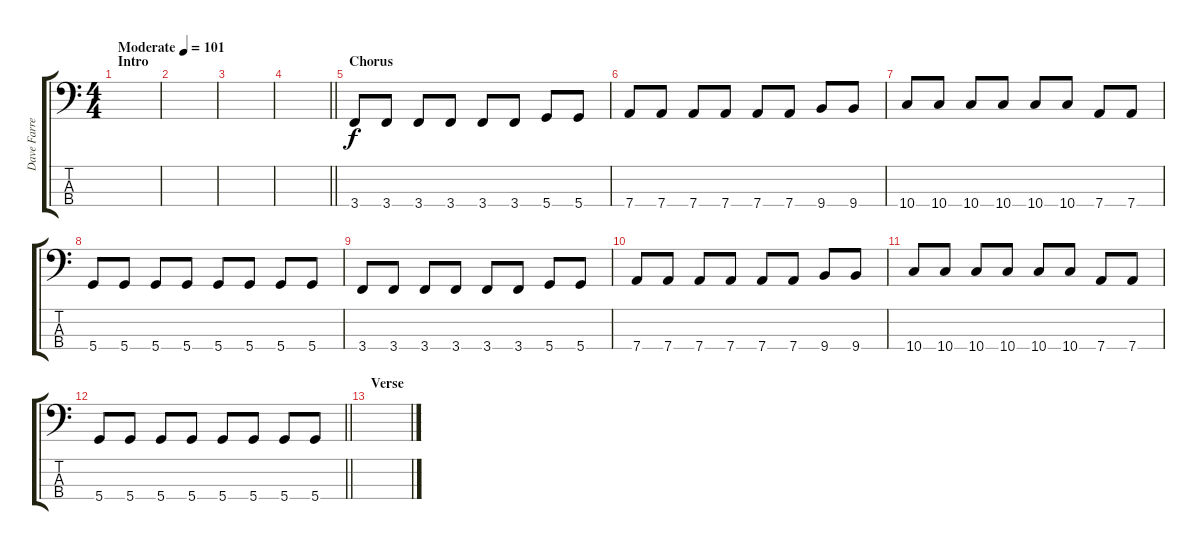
\track ("Dave Farrell" "Dave Farre") {instrument electricbassfinger}
\staff {score tabs}
\tuning (G2 D2 A1 D1) {hide}
\ts (4 4)
\section ("" "Intro")
\tempo (101 "Moderate")
\clef f4
\ks c
|
|
|
\barLineRight lightlight
|
\section ("" "Chorus")
3.4.8 3.4.8 3.4.8 3.4.8 3.4.8 3.4.8 5.4.8 5.4.8 |
7.4.8 7.4.8 7.4.8 7.4.8 7.4.8 7.4.8 9.4.8 9.4.8 |
10.4.8 10.4.8 10.4.8 10.4.8 10.4.8 10.4.8 7.4.8 7.4.8 |
5.4.8 5.4.8 5.4.8 5.4.8 5.4.8 5.4.8 5.4.8 5.4.8 |
3.4.8 3.4.8 3.4.8 3.4.8 3.4.8 3.4.8 5.4.8 5.4.8 |
7.4.8 7.4.8 7.4.8 7.4.8 7.4.8 7.4.8 9.4.8 9.4.8 |
10.4.8 10.4.8 10.4.8 10.4.8 10.4.8 10.4.8 7.4.8 7.4.8 |
\barLineRight lightlight
5.4.8 5.4.8 5.4.8 5.4.8 5.4.8 5.4.8 5.4.8 5.4.8 |
\section ("" "Verse")
